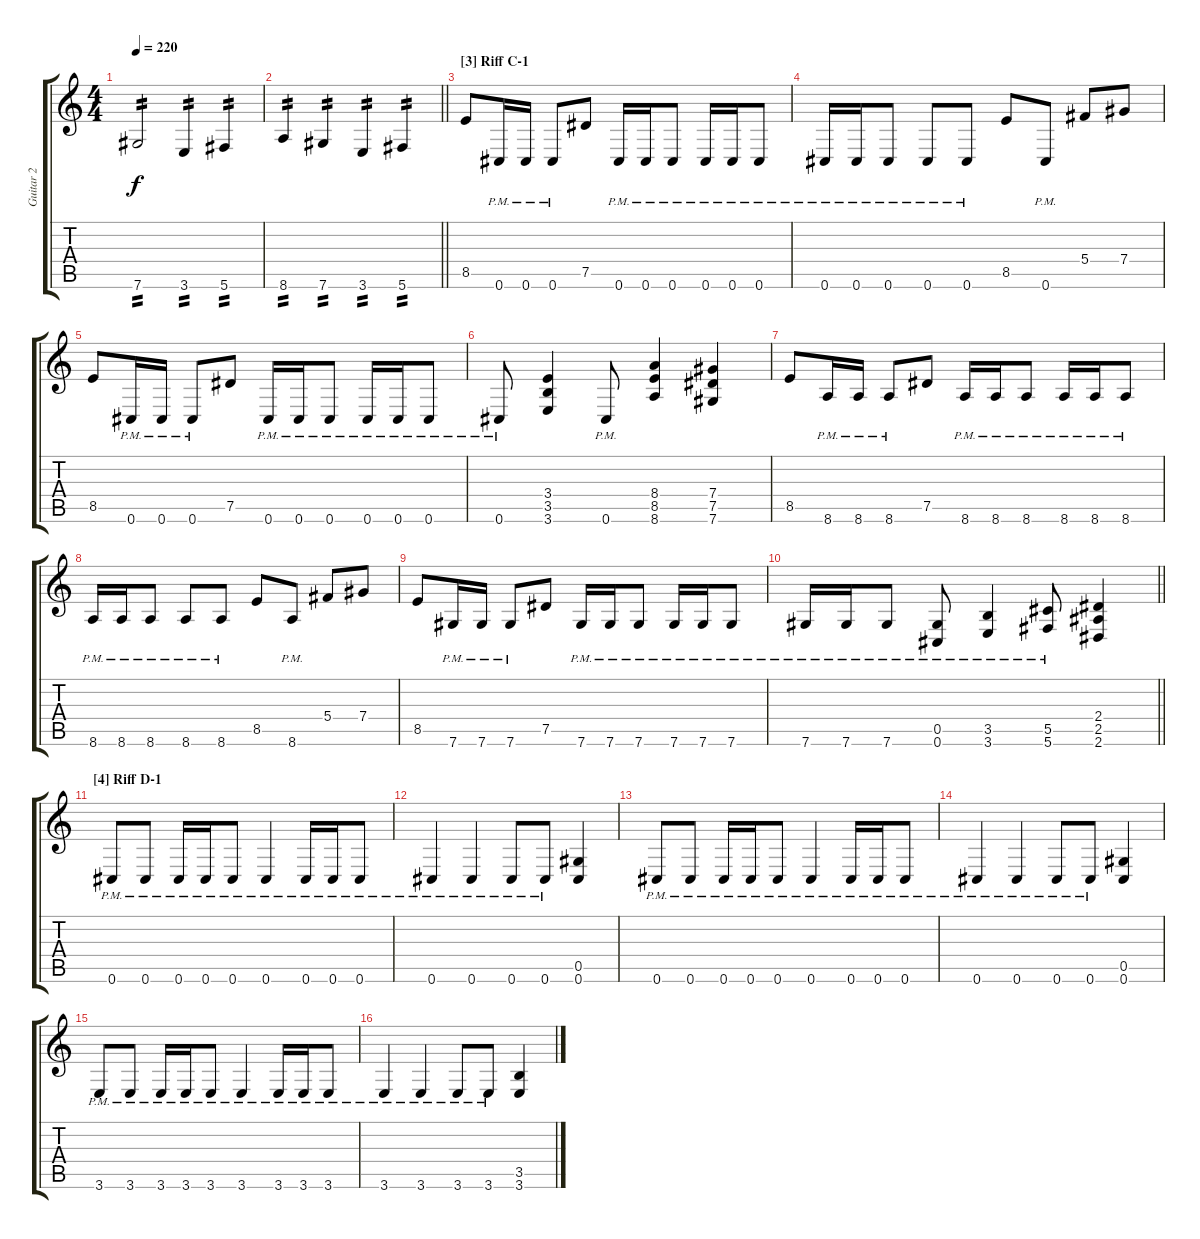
\track ("Guitar 2" "Guitar 2") {instrument distortionguitar}
\staff {score tabs}
\tuning (Eb4 Bb3 Gb3 Db3 Ab2 Db2) {hide}
\ts (4 4)
\tempo 220
\clef g2
\ks c
7.6.2{tp 2 dy f} 3.6.4{tp 2} 5.6.4{tp 2} |
\barLineRight lightlight
8.6.4{tp 2} 7.6.4{tp 2} 3.6.4{tp 2} 5.6.4{tp 2} |
\section ("" "[3] Riff C-1")
8.5.8 0.6{pm}.16 0.6{pm}.16 0.6{pm}.8 7.5.8 0.6{pm}.16 0.6{pm}.16 0.6{pm}.8 0.6{pm}.16 0.6{pm}.16 0.6{pm}.8 |
0.6{pm}.16 0.6{pm}.16 0.6{pm}.8 0.6{pm}.8 0.6{pm}.8 8.5.8 0.6{pm}.8 5.4.8 7.4.8 |
8.5.8 0.6{pm}.16 0.6{pm}.16 0.6{pm}.8 7.5.8 0.6{pm}.16 0.6{pm}.16 0.6{pm}.8 0.6{pm}.16 0.6{pm}.16 0.6{pm}.8 |
0.6{pm}.8 (3.4 3.5 3.6).4 0.6{pm}.8 (8.4 8.5 8.6).4 (7.4 7.5 7.6).4 |
8.5.8 8.6{pm}.16 8.6{pm}.16 8.6{pm}.8 7.5.8 8.6{pm}.16 8.6{pm}.16 8.6{pm}.8 8.6{pm}.16 8.6{pm}.16 8.6{pm}.8 |
8.6{pm}.16 8.6{pm}.16 8.6{pm}.8 8.6{pm}.8 8.6{pm}.8 8.5.8 8.6{pm}.8 5.4.8 7.4.8 |
8.5.8 7.6{pm}.16 7.6{pm}.16 7.6{pm}.8 7.5.8 7.6{pm}.16 7.6{pm}.16 7.6{pm}.8 7.6{pm}.16 7.6{pm}.16 7.6{pm}.8 |
\barLineRight lightlight
7.6{pm}.16 7.6{pm}.16 7.6{pm}.8 (0.5{pm} 0.6{pm}).8 (3.5{pm} 3.6{pm}).4 (5.5{pm} 5.6{pm}).8 (2.4 2.5 2.6).4 |
\section ("" "[4] Riff D-1")
0.6{pm}.8 0.6{pm}.8 0.6{pm}.16 0.6{pm}.16 0.6{pm}.8 0.6{pm}.4 0.6{pm}.16 0.6{pm}.16 0.6{pm}.8 |
0.6{pm}.4 0.6{pm}.4 0.6{pm}.8 0.6{pm}.8 (0.5 0.6).4 |
0.6{pm}.8 0.6{pm}.8 0.6{pm}.16 0.6{pm}.16 0.6{pm}.8 0.6{pm}.4 0.6{pm}.16 0.6{pm}.16 0.6{pm}.8 |
0.6{pm}.4 0.6{pm}.4 0.6{pm}.8 0.6{pm}.8 (0.5 0.6).4 |
3.6{pm}.8 3.6{pm}.8 3.6{pm}.16 3.6{pm}.16 3.6{pm}.8 3.6{pm}.4 3.6{pm}.16 3.6{pm}.16 3.6{pm}.8 |
3.6{pm}.4 3.6{pm}.4 3.6{pm}.8 3.6{pm}.8 (3.5 3.6).4
